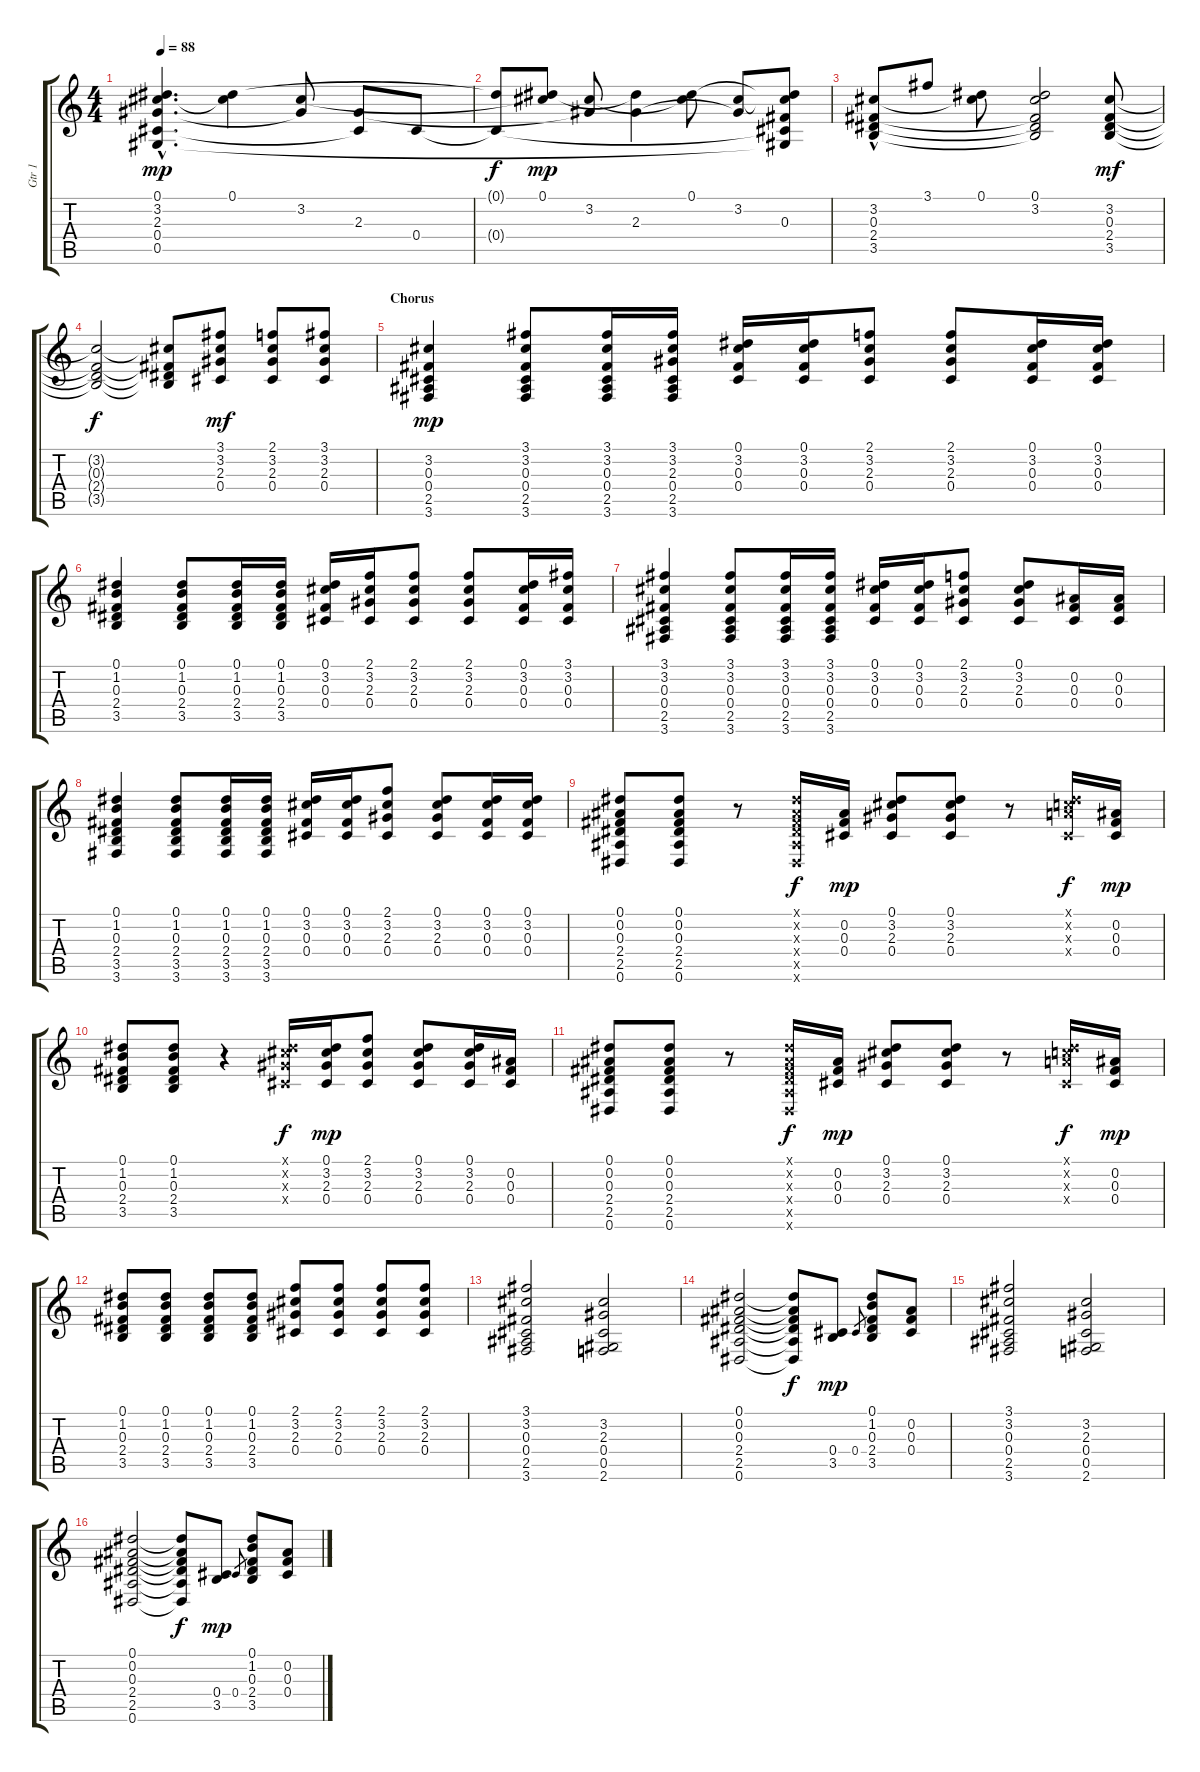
\track ("Gtr 1" "Gtr 1") {instrument electricguitarjazz}
\staff {score tabs}
\tuning (Eb4 Bb3 Gb3 Db3 Ab2 Eb2) {hide}
\ts (4 4)
\tempo 88
\clef g2
\ks c
(0.1{hac} 3.2 2.3{hac} 0.4{hac} 0.5{hac}).4{d dy mp} (0.1 3.2{t}).4 (3.2 2.3{t}).8 (2.3 0.4{t}).8 0.4.8 |
(0.1{t} 0.4{t}).8{dy f} (0.1 3.2{t}).8{dy mp} (3.2 2.3{t}).8 (0.1{t} 2.3).4 (0.1 3.2{t}).8 (3.2 2.3{t}).8 (0.1{t} 3.2{t} 0.3 0.4{t} 0.5{t}).8 |
(3.2{hac} 0.3{hac} 2.4{hac} 3.5{hac}).8 3.1.8 (0.1 3.2{t}).8 (0.1 3.2 0.3{t} 2.4{t} 3.5{t}).2 (3.2 0.3 2.4 3.5).8{dy mf} |
(3.2{t} 0.3{t} 2.4{t} 3.5{t}).2{dy f} (3.2{t} 0.3{t} 2.4{t} 3.5{t}).8 (3.1 3.2 2.3 0.4).8{dy mf} (2.1 3.2 2.3 0.4).8 (3.1 3.2 2.3 0.4).8 |
\section ("" "Chorus")
(3.2 0.3 0.4 2.5 3.6).4{dy mp volume 12 instrument overdrivenguitar} (3.1 3.2 0.3 0.4 2.5 3.6).8 (3.1 3.2 0.3 0.4 2.5 3.6).16 (3.1 3.2 2.3 0.4 2.5 3.6).16 (0.1 3.2 0.3 0.4).16 (0.1 3.2 0.3 0.4).16 (2.1 3.2 2.3 0.4).8 (2.1 3.2 2.3 0.4).8 (0.1 3.2 0.3 0.4).16 (0.1 3.2 0.3 0.4).16 |
(0.1 1.2 0.3 2.4 3.5).4 (0.1 1.2 0.3 2.4 3.5).8 (0.1 1.2 0.3 2.4 3.5).16 (0.1 1.2 0.3 2.4 3.5).16 (0.1 3.2 0.3 0.4).16 (2.1 3.2 2.3 0.4).16 (2.1 3.2 2.3 0.4).8 (2.1 3.2 2.3 0.4).8 (0.1 3.2 0.3 0.4).16 (3.1 3.2 0.3 0.4).16 |
(3.1 3.2 0.3 0.4 2.5 3.6).4 (3.1 3.2 0.3 0.4 2.5 3.6).8 (3.1 3.2 0.3 0.4 2.5 3.6).16 (3.1 3.2 0.3 0.4 2.5 3.6).16 (0.1 3.2 0.3 0.4).16 (0.1 3.2 0.3 0.4).16 (2.1 3.2 2.3 0.4).8 (0.1 3.2 2.3 0.4).8 (0.2 0.3 0.4).16 (0.2 0.3 0.4).16 |
(0.1 1.2 0.3 2.4 3.5 3.6).4 (0.1 1.2 0.3 2.4 3.5 3.6).8 (0.1 1.2 0.3 2.4 3.5 3.6).16 (0.1 1.2 0.3 2.4 3.5 3.6).16 (0.1 3.2 0.3 0.4).16 (0.1 3.2 0.3 0.4).16 (2.1 3.2 2.3 0.4).8 (0.1 3.2 2.3 0.4).8 (0.1 3.2 0.3 0.4).16 (0.1 3.2 0.3 0.4).16 |
(0.1 0.2 0.3 2.4 2.5 0.6).8 (0.1 0.2 0.3 2.4 2.5 0.6).8 r.8 (0.1{x} 0.2{x} 0.3{x} 2.4{x} 2.5{x} 0.6{x}).16{dy f} (0.2 0.3 0.4).16{dy mp} (0.1 3.2 2.3 0.4).8 (0.1 3.2 2.3 0.4).8 r.8 (0.1{x} 2.2{x} 3.3{x} 0.4{x}).16{dy f} (0.2 0.3 0.4).16{dy mp} |
(0.1 1.2 0.3 2.4 3.5).8 (0.1 1.2 0.3 2.4 3.5).8 r.4 (0.1{x} 3.2{x} 2.3{x} 0.4{x}).16{dy f} (0.1 3.2 2.3 0.4).16{dy mp} (2.1 3.2 2.3 0.4).8 (0.1 3.2 2.3 0.4).8 (0.1 3.2 2.3 0.4).16 (0.2 0.3 0.4).16 |
(0.1 0.2 0.3 2.4 2.5 0.6).8 (0.1 0.2 0.3 2.4 2.5 0.6).8 r.8 (0.1{x} 0.2{x} 0.3{x} 2.4{x} 2.5{x} 0.6{x}).16{dy f} (0.2 0.3 0.4).16{dy mp} (0.1 3.2 2.3 0.4).8 (0.1 3.2 2.3 0.4).8 r.8 (0.1{x} 2.2{x} 3.3{x} 0.4{x}).16{dy f} (0.2 0.3 0.4).16{dy mp} |
(0.1 1.2 0.3 2.4 3.5).8 (0.1 1.2 0.3 2.4 3.5).8 (0.1 1.2 0.3 2.4 3.5).8 (0.1 1.2 0.3 2.4 3.5).8 (2.1 3.2 2.3 0.4).8 (2.1 3.2 2.3 0.4).8 (2.1 3.2 2.3 0.4).8 (2.1 3.2 2.3 0.4).8 |
(3.1 3.2 0.3 0.4 2.5 3.6).2 (3.2 2.3 0.4 0.5 2.6).2 |
(0.1 0.2 0.3 2.4 2.5 0.6).2 (0.1{t} 0.2{t} 0.3{t} 2.4{t} 2.5{t} 0.6{t}).8{dy f} (0.4 3.5).8{dy mp} 0.4.8{gr} (0.1 1.2 0.3 2.4 3.5).8 (0.2 0.3 0.4).8 |
(3.1 3.2 0.3 0.4 2.5 3.6).2 (3.2 2.3 0.4 0.5 2.6).2 |
(0.1 0.2 0.3 2.4 2.5 0.6).2 (0.1{t} 0.2{t} 0.3{t} 2.4{t} 2.5{t} 0.6{t}).8{dy f} (0.4 3.5).8{dy mp} 0.4.8{gr} (0.1 1.2 0.3 2.4 3.5).8 (0.2 0.3 0.4).8
